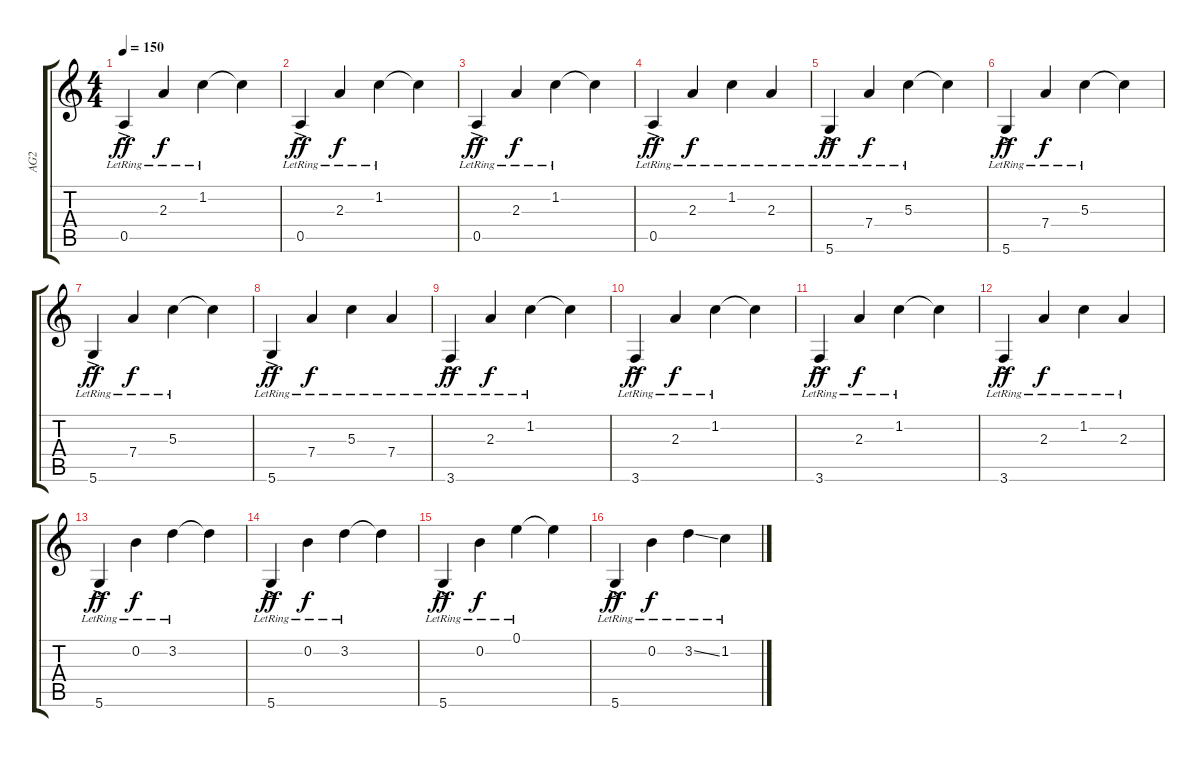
\track ("AG2" "AG2") {instrument electricguitarclean}
\staff {score tabs}
\tuning (E4 B3 G3 D3 A2 D2) {hide}
\ts (4 4)
\tempo 150
\clef g2
\ks c
0.5{ac lr}.4{dy ff} 2.3{lr}.4{dy f} 1.2{lr}.4 1.2{t}.4 |
0.5{ac lr}.4{dy ff} 2.3{lr}.4{dy f} 1.2{lr}.4 1.2{t}.4 |
0.5{ac lr}.4{dy ff} 2.3{lr}.4{dy f} 1.2{lr}.4 1.2{t}.4 |
0.5{ac lr}.4{dy ff} 2.3{lr}.4{dy f} 1.2{lr}.4 2.3{lr}.4 |
5.6{ac lr}.4{dy ff} 7.4{lr}.4{dy f} 5.3{lr}.4 5.3{t}.4 |
5.6{ac lr}.4{dy ff} 7.4{lr}.4{dy f} 5.3{lr}.4 5.3{t}.4 |
5.6{ac lr}.4{dy ff} 7.4{lr}.4{dy f} 5.3{lr}.4 5.3{t}.4 |
5.6{ac lr}.4{dy ff} 7.4{lr}.4{dy f} 5.3{lr}.4 7.4{lr}.4 |
3.6{ac lr}.4{dy ff} 2.3{lr}.4{dy f} 1.2{lr}.4 1.2{t}.4 |
3.6{ac lr}.4{dy ff} 2.3{lr}.4{dy f} 1.2{lr}.4 1.2{t}.4 |
3.6{ac lr}.4{dy ff} 2.3{lr}.4{dy f} 1.2{lr}.4 1.2{t}.4 |
3.6{ac lr}.4{dy ff} 2.3{lr}.4{dy f} 1.2{lr}.4 2.3{lr}.4 |
5.6{ac lr}.4{dy ff} 0.2{lr}.4{dy f} 3.2{lr}.4 3.2{t}.4 |
5.6{ac lr}.4{dy ff} 0.2{lr}.4{dy f} 3.2{lr}.4 3.2{t}.4 |
5.6{ac lr}.4{dy ff} 0.2{lr}.4{dy f} 0.1{lr}.4 0.1{t}.4 |
5.6{ac lr}.4{dy ff} 0.2{lr}.4{dy f} 3.2{ss lr}.4 1.2{lr}.4
